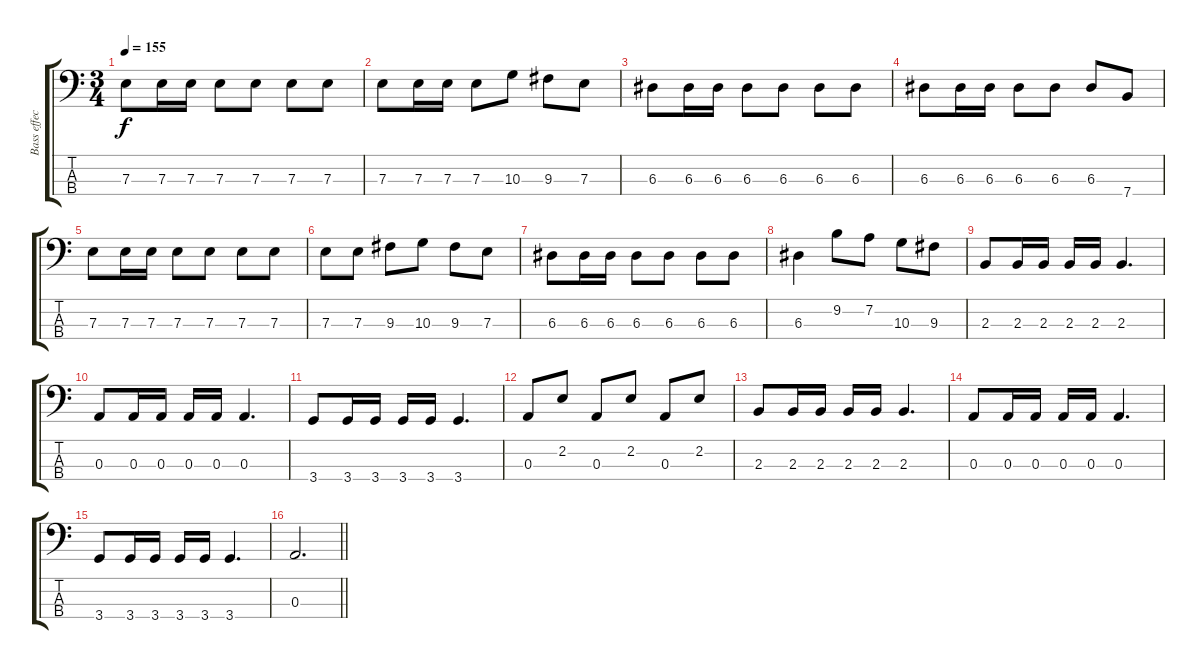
\track ("Bass effect" "Bass effec") {instrument slapbass2}
\staff {score tabs}
\tuning (G2 D2 A1 E1) {hide}
\ts (3 4)
\tempo 155
\clef f4
\ks c
7.3.8{dy f} 7.3.16 7.3.16 7.3.8 7.3.8 7.3.8 7.3.8 |
7.3.8 7.3.16 7.3.16 7.3.8 10.3.8 9.3.8 7.3.8 |
6.3.8 6.3.16 6.3.16 6.3.8 6.3.8 6.3.8 6.3.8 |
6.3.8 6.3.16 6.3.16 6.3.8 6.3.8 6.3.8 7.4.8 |
7.3.8 7.3.16 7.3.16 7.3.8 7.3.8 7.3.8 7.3.8 |
7.3.8 7.3.8 9.3.8 10.3.8 9.3.8 7.3.8 |
6.3.8 6.3.16 6.3.16 6.3.8 6.3.8 6.3.8 6.3.8 |
6.3.4 9.2.8 7.2.8 10.3.8 9.3.8 |
2.3.8 2.3.16 2.3.16 2.3.16 2.3.16 2.3.4{d} |
0.3.8 0.3.16 0.3.16 0.3.16 0.3.16 0.3.4{d} |
3.4.8 3.4.16 3.4.16 3.4.16 3.4.16 3.4.4{d} |
0.3.8 2.2.8 0.3.8 2.2.8 0.3.8 2.2.8 |
2.3.8 2.3.16 2.3.16 2.3.16 2.3.16 2.3.4{d} |
0.3.8 0.3.16 0.3.16 0.3.16 0.3.16 0.3.4{d} |
3.4.8 3.4.16 3.4.16 3.4.16 3.4.16 3.4.4{d} |
\barLineRight lightlight
0.3.2{d}
